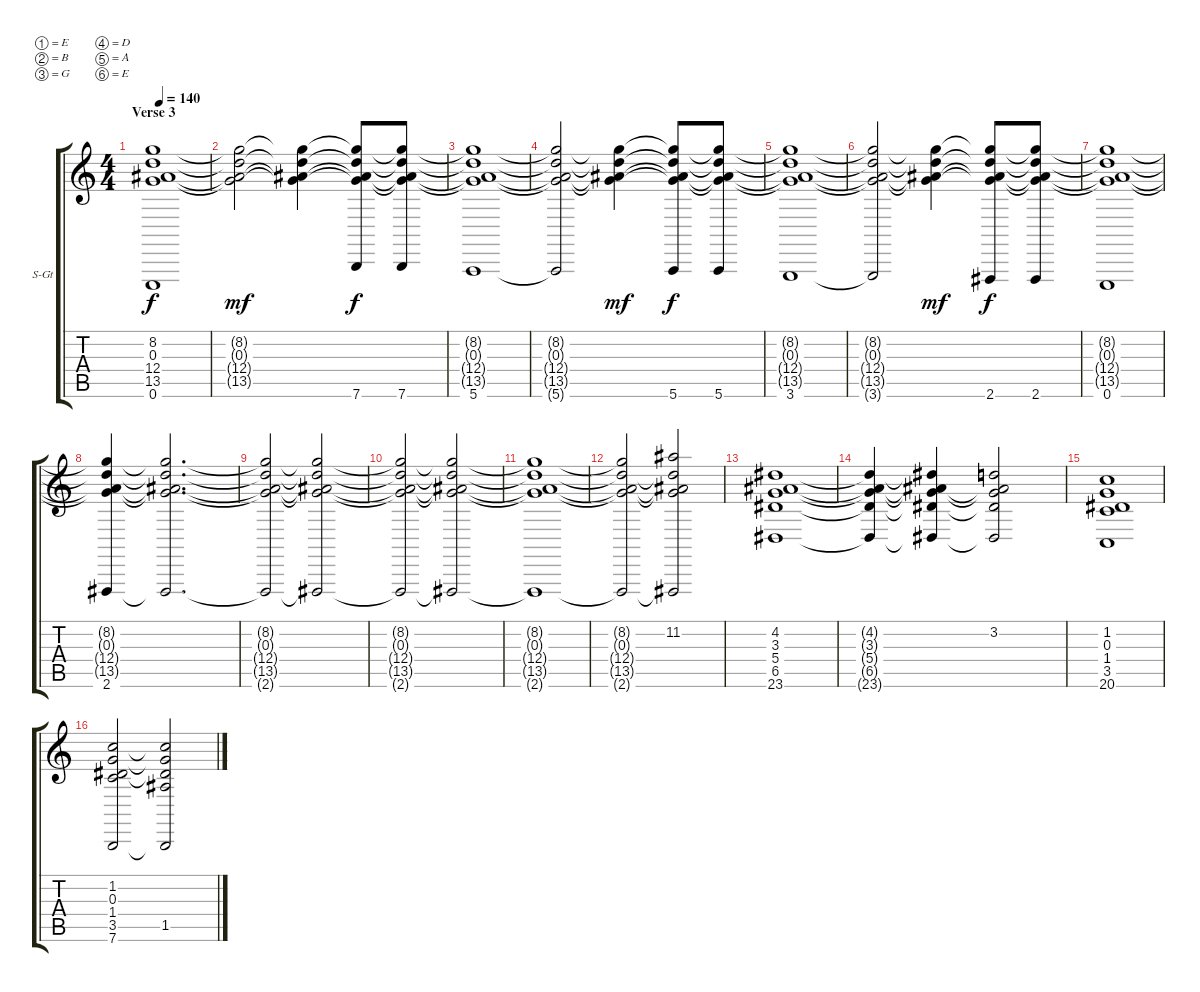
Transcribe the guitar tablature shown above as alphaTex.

\bracketExtendMode groupsimilarinstruments
\firstSystemTrackNameOrientation horizontal
\otherSystemsTrackNameOrientation horizontal
\track ("Piano" "S-Gt") {instrument acousticgrandpiano}
\staff {score tabs}
\tuning (E5 B3 G3 D3 A2 E0)
\displaytranspose 12
\ts (4 4)
\section ("" "Verse 3")
\tempo 140
\clef g2
\ks c
(8.2 0.3 12.4 13.5 0.6).1{dy f} |
(8.2{t} 0.3{t} 12.4{t} 13.5{t}).2{dy mf} (8.2{t} 0.3{t} 12.4{t} 13.5{t}).4 (7.6 8.2{t} 0.3{t} 12.4{t} 13.5{t}).8{dy f} (7.6 8.2{t} 0.3{t} 12.4{t} 13.5{t}).8 |
(5.6 8.2{t} 0.3{t} 12.4{t} 13.5{t}).1 |
(5.6{t} 8.2{t} 0.3{t} 12.4{t} 13.5{t}).2 (8.2{t} 0.3{t} 12.4{t} 13.5{t}).4{dy mf} (5.6 8.2{t} 0.3{t} 12.4{t} 13.5{t}).8{dy f} (5.6 8.2{t} 0.3{t} 12.4{t} 13.5{t}).8 |
(3.6 8.2{t} 0.3{t} 12.4{t} 13.5{t}).1 |
(3.6{t} 8.2{t} 0.3{t} 12.4{t} 13.5{t}).2 (8.2{t} 0.3{t} 12.4{t} 13.5{t}).4{dy mf} (2.6 8.2{t} 0.3{t} 12.4{t} 13.5{t}).8{dy f} (2.6 8.2{t} 0.3{t} 12.4{t} 13.5{t}).8 |
(0.6 8.2{t} 0.3{t} 12.4{t} 13.5{t}).1 |
(2.6 8.2{t} 0.3{t} 12.4{t} 13.5{t}).4 (8.2{t} 0.3{t} 12.4{t} 13.5{t} 2.6{t}).2{d} |
(8.2{t} 0.3{t} 12.4{t} 13.5{t} 2.6{t}).2 (8.2{t} 0.3{t} 12.4{t} 13.5{t} 2.6{t}).2 |
(8.2{t} 0.3{t} 12.4{t} 13.5{t} 2.6{t}).2 (8.2{t} 0.3{t} 12.4{t} 13.5{t} 2.6{t}).2 |
(8.2{t} 0.3{t} 12.4{t} 13.5{t} 2.6{t}).1 |
(8.2{t} 0.3{t} 12.4{t} 13.5{t} 2.6{t}).2 (11.2 0.3{t} 12.4{t} 13.5{t} 2.6{t}).2 |
(4.2 3.3 5.4 6.5 23.6).1 |
(4.2{t} 3.3{t} 5.4{t} 6.5{t} 23.6{t}).4 (4.2{t} 3.3{t} 5.4{t} 6.5{t} 23.6{t}).4 (3.2 3.3{t} 5.4{t} 6.5{t} 23.6{t}).2 |
(1.2 0.3 1.4 3.5 20.6).1 |
(1.2 0.3 1.4 3.5 7.6).2 (1.2{t} 0.3{t} 1.4{t} 1.5 7.6{t}).2
